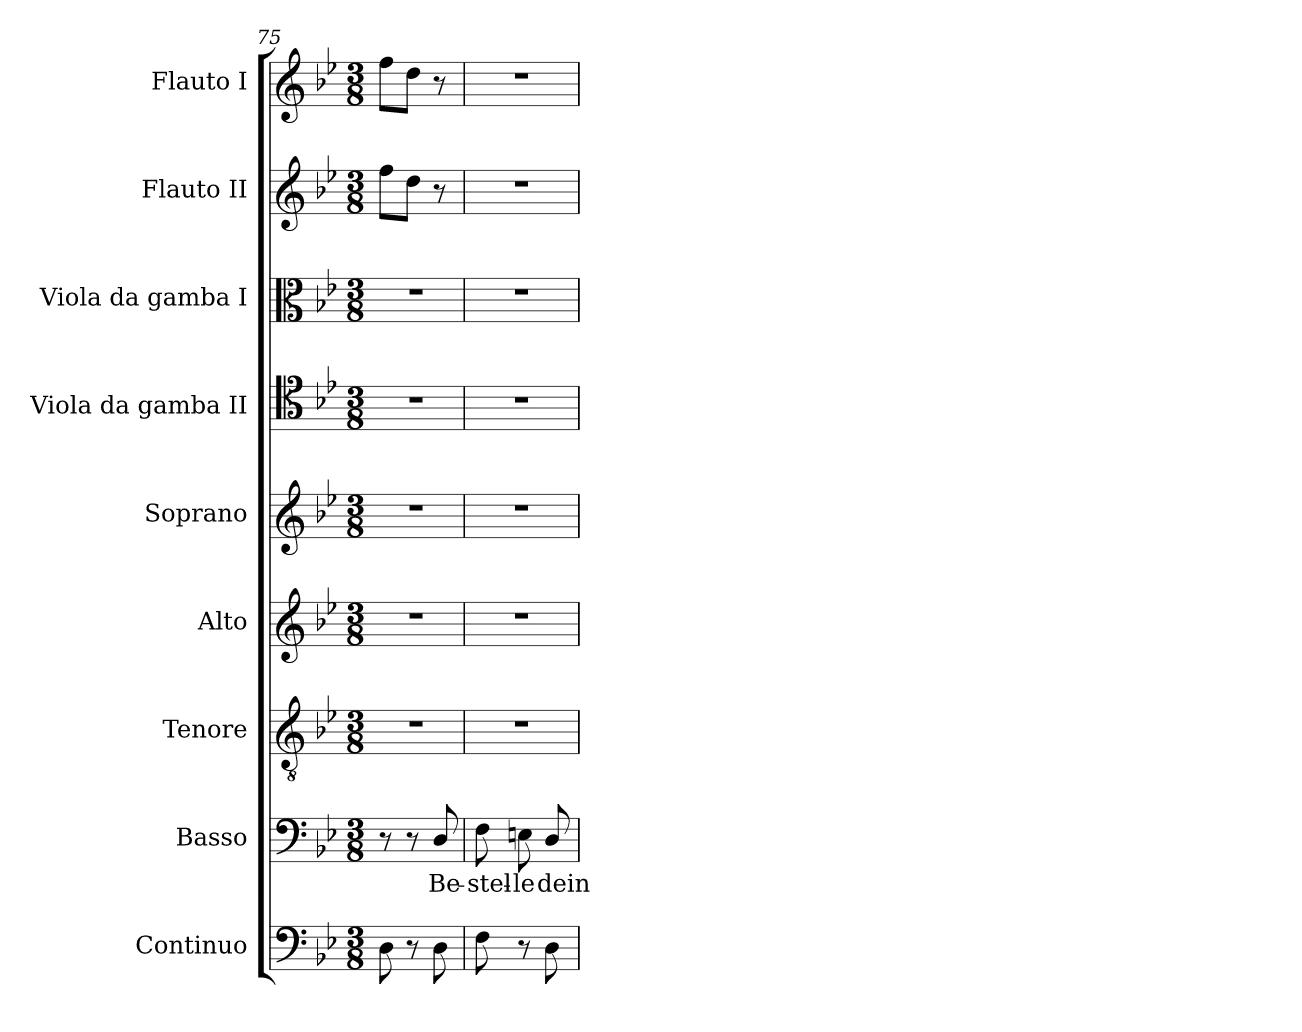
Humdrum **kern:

**kern	**kern	**text	**kern	**kern	**kern	**kern	**kern	**kern	**kern
*part9	*part8	*part8	*part7	*part6	*part5	*part4	*part3	*part2	*part1
*staff9	*staff8	*staff8	*staff7	*staff6	*staff5	*staff4	*staff3	*staff2	*staff1
*I"Continuo	*I"Basso	*	*I"Tenore	*I"Alto	*I"Soprano	*I"Viola da gamba II	*I"Viola da gamba I	*I"Flauto II	*I"Flauto I
!!LO:LB:g=z
*clefF4	*clefF4	*	*clefGv2	*clefG2	*clefG2	*clefC4	*clefC3	*clefG2	*clefG2
*	*	*	*ITrd7c12	*	*	*	*	*	*
*k[b-e-]	*k[b-e-]	*	*k[b-e-]	*k[b-e-]	*k[b-e-]	*k[b-e-]	*k[b-e-]	*k[b-e-]	*k[b-e-]
*B-:	*B-:	*	*B-:	*B-:	*B-:	*B-:	*B-:	*B-:	*B-:
*M3/8	*M3/8	*	*M3/8	*M3/8	*M3/8	*M3/8	*M3/8	*M3/8	*M3/8
=75	=75	=75	=75	=75	=75	=75	=75	=75	=75
!	!	!	!LO:N:vis=1	!LO:N:vis=1	!LO:N:vis=1	!LO:N:vis=1	!LO:N:vis=1	!	!
8Di\	8r	.	4.r	4.r	4.r	4.r	4.r	8ffi\L	8ffi\L
8r	8r	.	.	.	.	.	.	8ddi\J	8ddi\J
!	!	!LO:LY:b:color=#000000	!	!	!	!	!	!	!
8Di\	8Di/	Be-	.	.	.	.	.	8r	8r
=76	=76	=76	=76	=76	=76	=76	=76	=76	=76
!	!	!LO:LY:b:color=#000000	!LO:N:vis=1	!LO:N:vis=1	!LO:N:vis=1	!LO:N:vis=1	!LO:N:vis=1	!LO:N:vis=1	!LO:N:vis=1
8Fi\	8Fi\	-stel-	4.r	4.r	4.r	4.r	4.r	4.r	4.r
!	!	!LO:LY:b:color=#000000	!	!	!	!	!	!	!
8r	8Eni\	-le	.	.	.	.	.	.	.
!	!	!LO:LY:b:color=#000000	!	!	!	!	!	!	!
8Di\	8Di/	dein	.	.	.	.	.	.	.
=	=	=	=	=	=	=	=	=	=
*-	*-	*-	*-	*-	*-	*-	*-	*-	*-
